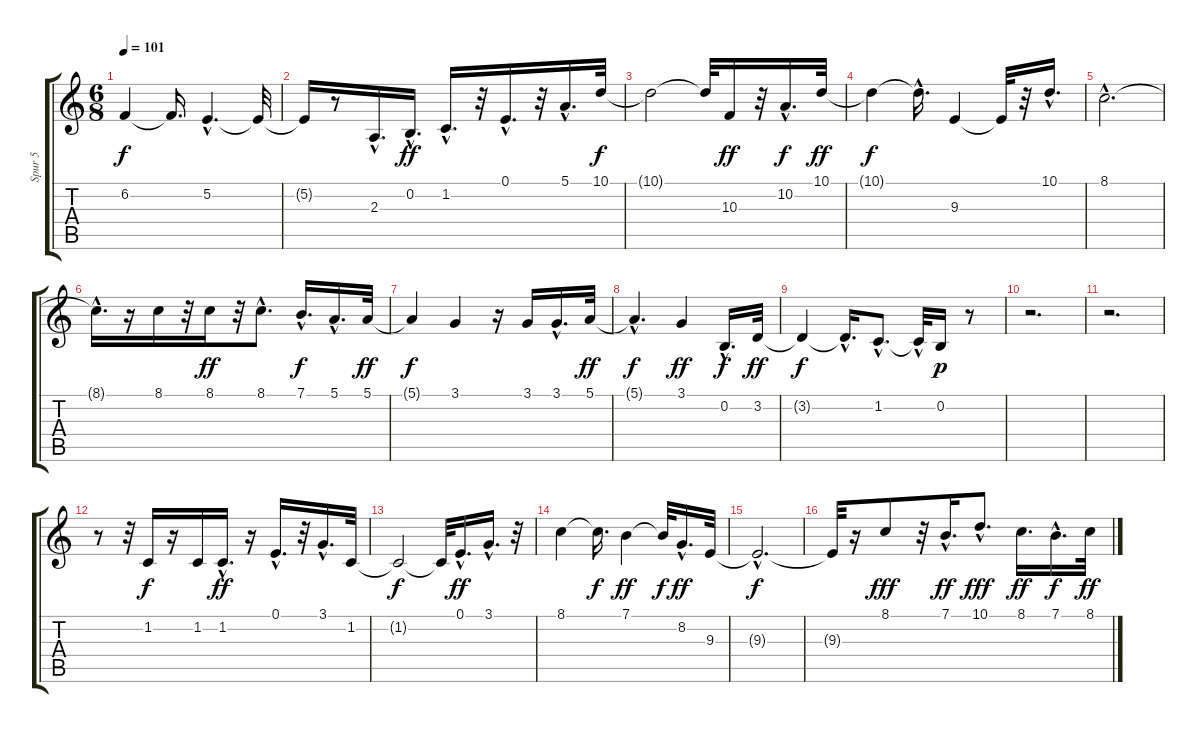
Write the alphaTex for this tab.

\track ("Spur 5" "Spur 5") {instrument flute}
\staff {score tabs}
\tuning (E4 B3 G3 D3 A2 E2) {hide}
\ts (6 8)
\tempo 101
\clef g2
\ks c
6.2{t}.4{dy f} 6.2{t}.16{d} 5.2{hac}.4{d} 5.2{t}.32 |
5.2{t}.16 r.8 2.3{hac}.16{d} 0.2{hac}.16{d dy ff} 1.2{hac}.16{d} r.32 0.1{hac}.16{d} r.32 5.1{hac}.16{d} 10.1.32{dy f} |
10.1{t}.2 10.1{t}.32 10.3.16{dy ff} r.32 10.2{hac}.16{d dy f} 10.1.32{dy ff} |
10.1{t}.4{dy f} 10.1{hac t}.16{d} 9.3.4 9.3{t}.32 r.32 10.1{hac}.16{d} |
8.1{hac}.2{d} |
8.1{hac t}.16{d} r.16 8.1.16 r.32 8.1.16{dy ff} r.32 8.1{hac}.8{d} 7.1{hac}.16{d dy f} 5.1{hac}.16{d} 5.1.32{dy ff} |
5.1{t}.4{dy f} 3.1.4 r.16 3.1.16 3.1{hac}.16{d} 5.1.32{dy ff} |
5.1{hac t}.4{d dy f} 3.1.4{dy ff} 0.2{hac}.16{d dy f} 3.2.32{dy ff} |
3.2{t}.4{dy f} 3.2{hac t}.16{d} 1.2{hac}.8{d} 1.2{hac t}.32 0.2.16{dy p} r.8 |
r.2{d} |
r.2{d} |
r.8 r.32 1.2.16{dy f} r.16 1.2.16 1.2{hac}.16{d dy ff} r.16 0.1{hac}.16{d} r.32 3.1{hac}.16{d} 1.2.32 |
1.2{t}.2{dy f} 1.2{t}.32 0.1{hac}.16{d dy ff} 3.1{hac}.16{d} r.32 |
8.1.4 8.1{t}.16{d dy f} 7.1.4{dy ff} 7.1{t}.32{dy f} 8.2{hac}.16{d dy ff} 9.3.32 |
9.3{hac t}.2{d dy f} |
9.3{t}.32 r.16 8.1.8{dy fff} r.32 7.1{hac}.16{d dy ff} 10.1{hac}.8{d dy fff} 8.1.16{d dy ff} 7.1{hac}.16{d dy f} 8.1.32{dy ff}
